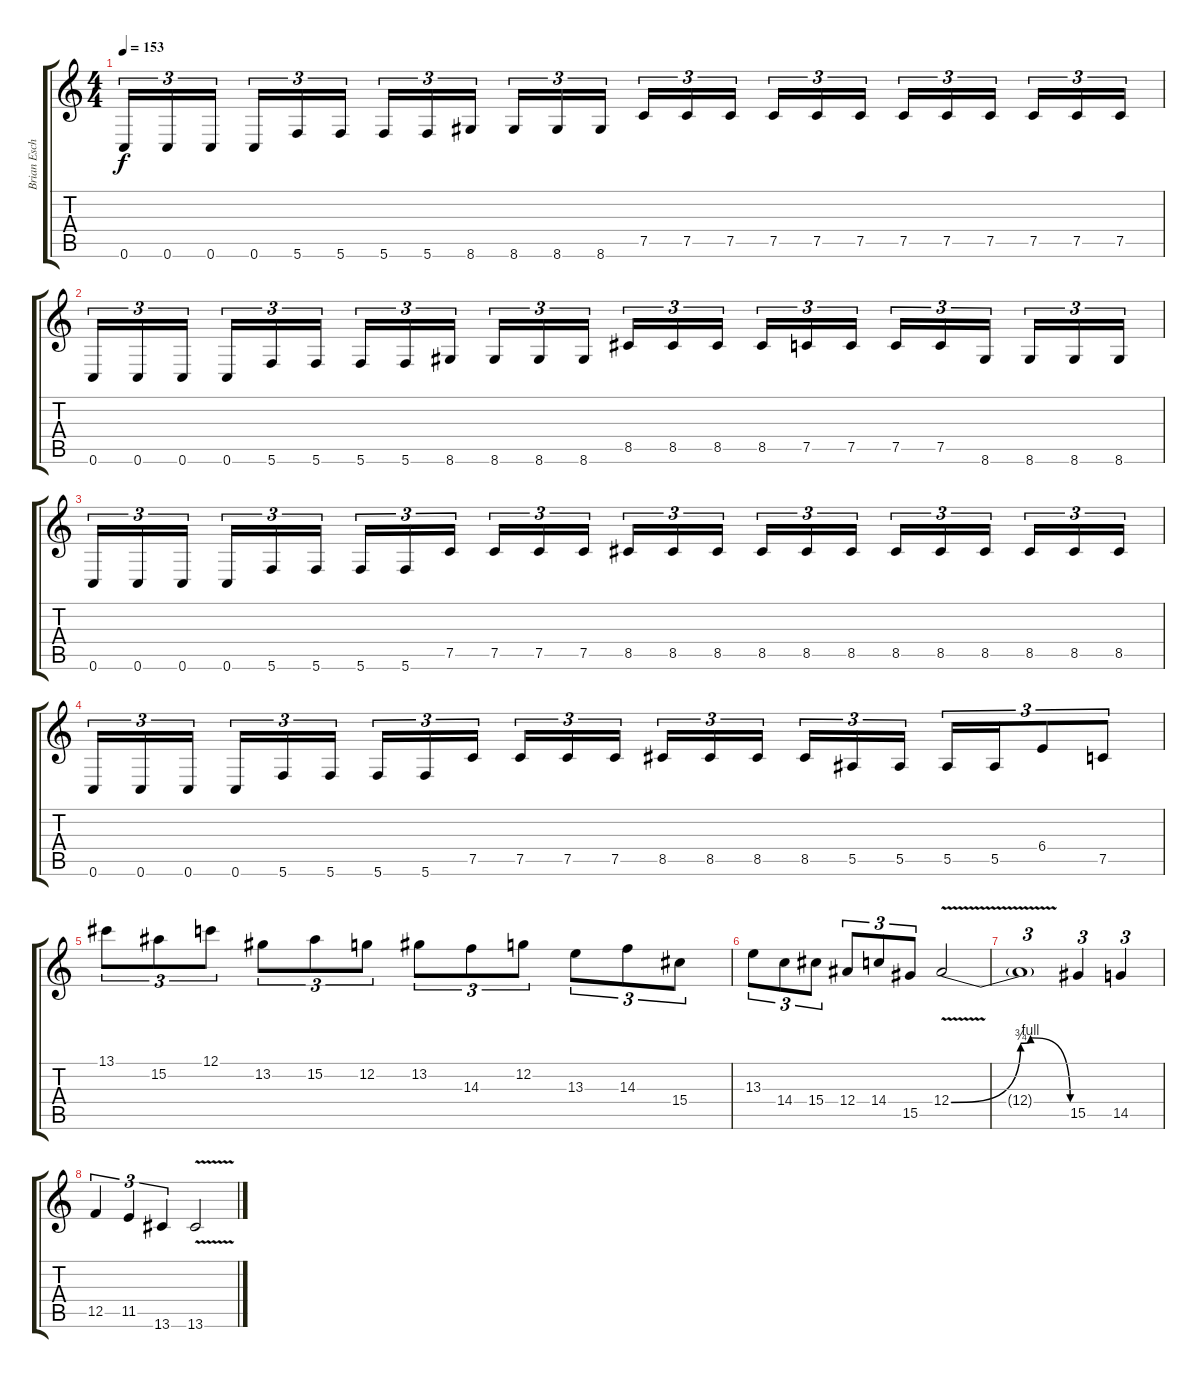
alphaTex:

\track ("Brian Eschbach (Lead Guitar)" "Brian Esch") {instrument distortionguitar}
\staff {score tabs}
\tuning (C4 G3 Eb3 Bb2 F2 C2) {hide}
\ts (4 4)
\tempo 153
\clef g2
\ks c
0.6.16{tu (3 2) dy f} 0.6.16{tu (3 2)} 0.6.16{tu (3 2)} 0.6.16{tu (3 2)} 5.6.16{tu (3 2)} 5.6.16{tu (3 2)} 5.6.16{tu (3 2)} 5.6.16{tu (3 2)} 8.6.16{tu (3 2)} 8.6.16{tu (3 2)} 8.6.16{tu (3 2)} 8.6.16{tu (3 2)} 7.5.16{tu (3 2)} 7.5.16{tu (3 2)} 7.5.16{tu (3 2)} 7.5.16{tu (3 2)} 7.5.16{tu (3 2)} 7.5.16{tu (3 2)} 7.5.16{tu (3 2)} 7.5.16{tu (3 2)} 7.5.16{tu (3 2)} 7.5.16{tu (3 2)} 7.5.16{tu (3 2)} 7.5.16{tu (3 2)} |
0.6.16{tu (3 2)} 0.6.16{tu (3 2)} 0.6.16{tu (3 2)} 0.6.16{tu (3 2)} 5.6.16{tu (3 2)} 5.6.16{tu (3 2)} 5.6.16{tu (3 2)} 5.6.16{tu (3 2)} 8.6.16{tu (3 2)} 8.6.16{tu (3 2)} 8.6.16{tu (3 2)} 8.6.16{tu (3 2)} 8.5.16{tu (3 2)} 8.5.16{tu (3 2)} 8.5.16{tu (3 2)} 8.5.16{tu (3 2)} 7.5.16{tu (3 2)} 7.5.16{tu (3 2)} 7.5.16{tu (3 2)} 7.5.16{tu (3 2)} 8.6.16{tu (3 2)} 8.6.16{tu (3 2)} 8.6.16{tu (3 2)} 8.6.16{tu (3 2)} |
0.6.16{tu (3 2)} 0.6.16{tu (3 2)} 0.6.16{tu (3 2)} 0.6.16{tu (3 2)} 5.6.16{tu (3 2)} 5.6.16{tu (3 2)} 5.6.16{tu (3 2)} 5.6.16{tu (3 2)} 7.5.16{tu (3 2)} 7.5.16{tu (3 2)} 7.5.16{tu (3 2)} 7.5.16{tu (3 2)} 8.5.16{tu (3 2)} 8.5.16{tu (3 2)} 8.5.16{tu (3 2)} 8.5.16{tu (3 2)} 8.5.16{tu (3 2)} 8.5.16{tu (3 2)} 8.5.16{tu (3 2)} 8.5.16{tu (3 2)} 8.5.16{tu (3 2)} 8.5.16{tu (3 2)} 8.5.16{tu (3 2)} 8.5.16{tu (3 2)} |
0.6.16{tu (3 2)} 0.6.16{tu (3 2)} 0.6.16{tu (3 2)} 0.6.16{tu (3 2)} 5.6.16{tu (3 2)} 5.6.16{tu (3 2)} 5.6.16{tu (3 2)} 5.6.16{tu (3 2)} 7.5.16{tu (3 2)} 7.5.16{tu (3 2)} 7.5.16{tu (3 2)} 7.5.16{tu (3 2)} 8.5.16{tu (3 2)} 8.5.16{tu (3 2)} 8.5.16{tu (3 2)} 8.5.16{tu (3 2)} 5.5.16{tu (3 2)} 5.5.16{tu (3 2)} 5.5.16{tu (3 2)} 5.5.16{tu (3 2)} 6.4.8{tu (3 2)} 7.5.8{tu (3 2)} |
13.1.8{tu (3 2) balance 8} 15.2.8{tu (3 2)} 12.1.8{tu (3 2)} 13.2.8{tu (3 2)} 15.2.8{tu (3 2)} 12.2.8{tu (3 2)} 13.2.8{tu (3 2)} 14.3.8{tu (3 2)} 12.2.8{tu (3 2)} 13.3.8{tu (3 2)} 14.3.8{tu (3 2)} 15.4.8{tu (3 2)} |
13.3.8{tu (3 2)} 14.4.8{tu (3 2)} 15.4.8{tu (3 2)} 12.4.8{tu (3 2)} 14.4.8{tu (3 2)} 15.5.8{tu (3 2)} 12.4{be (custom 0 0 35 3 40 4 60 0) v}.2 |
12.4{t}.1{tu (3 2)} 15.5.4{tu (3 2)} 14.5.4{tu (3 2)} |
12.5.4{tu (3 2)} 11.5.4{tu (3 2)} 13.6.4{tu (3 2)} 13.6{v}.2
